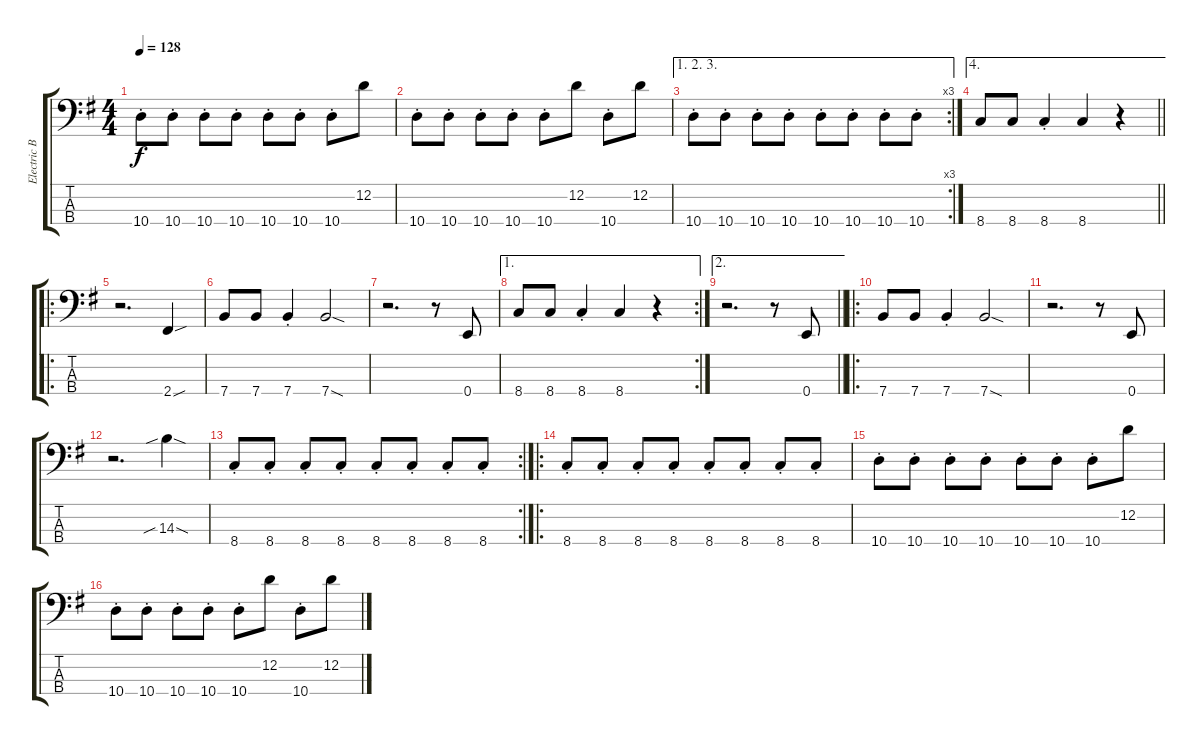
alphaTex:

\track ("Electric Bass" "Electric B") {instrument electricbassfinger}
\staff {score tabs}
\tuning (G2 D2 A1 E1) {hide}
\ts (4 4)
\tempo 128
\clef f4
\ks g
10.4{st}.8{dy f} 10.4{st}.8 10.4{st}.8 10.4{st}.8 10.4{st}.8 10.4{st}.8 10.4{st}.8 12.2.8 |
10.4{st}.8 10.4{st}.8 10.4{st}.8 10.4{st}.8 10.4{st}.8 12.2.8 10.4{st}.8 12.2.8 |
\ae (1 2 3)
\rc 3
10.4{st}.8 10.4{st}.8 10.4{st}.8 10.4{st}.8 10.4{st}.8 10.4{st}.8 10.4{st}.8 10.4{st}.8 |
\ae 4
\barLineRight lightlight
8.4.8 8.4.8 8.4{st}.4 8.4.4 r.4 |
\ro
r.2{d} 2.4{sou}.4 |
7.4.8 7.4.8 7.4{st}.4 7.4{sod}.2 |
r.2{d} r.8 0.4.8 |
\ae 1
\rc 2
8.4.8 8.4.8 8.4{st}.4 8.4.4 r.4 |
\ae 2
\barLineRight lightlight
r.2{d} r.8 0.4.8 |
\ro
7.4.8 7.4.8 7.4{st}.4 7.4{sod}.2 |
r.2{d} r.8 0.4.8 |
r.2{d} 14.3{sib sod}.4 |
\rc 2
8.4{st}.8 8.4{st}.8 8.4{st}.8 8.4{st}.8 8.4{st}.8 8.4{st}.8 8.4{st}.8 8.4{st}.8 |
\ro
8.4{st}.8 8.4{st}.8 8.4{st}.8 8.4{st}.8 8.4{st}.8 8.4{st}.8 8.4{st}.8 8.4{st}.8 |
10.4{st}.8 10.4{st}.8 10.4{st}.8 10.4{st}.8 10.4{st}.8 10.4{st}.8 10.4{st}.8 12.2.8 |
10.4{st}.8 10.4{st}.8 10.4{st}.8 10.4{st}.8 10.4{st}.8 12.2.8 10.4{st}.8 12.2.8
